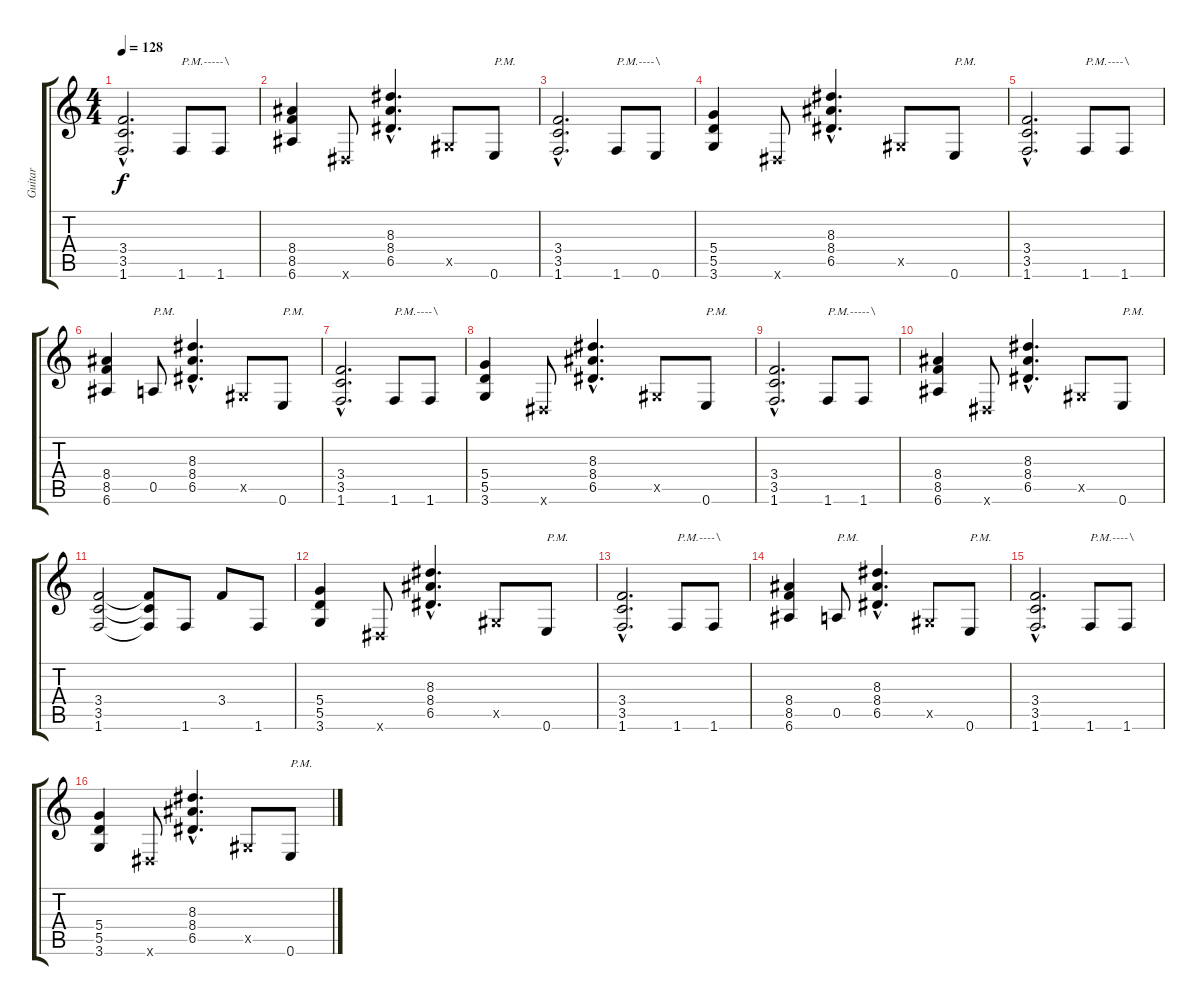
\track ("Guitar" "Guitar") {instrument distortionguitar}
\staff {score tabs}
\tuning (E4 B3 G3 D3 A2 E2) {hide}
\ts (4 4)
\tempo 128
\clef g2
\ks c
(3.4{hac} 3.5{hac} 1.6{hac}).2{d dy f} 1.6.8{txt "P.M.-----\\"} 1.6.8 |
(8.4 8.5 6.6).4 -1.6{x}.8 (8.3{hac} 8.4{hac} 6.5{hac}).4{d} -1.5{x}.8 0.6.8{txt "P.M."} |
(3.4{hac} 3.5{hac} 1.6{hac}).2{d} 1.6.8{txt "P.M.----\\"} 0.6.8 |
(5.4 5.5 3.6).4 -1.6{x}.8 (8.3{hac} 8.4{hac} 6.5{hac}).4{d} -1.5{x}.8 0.6.8{txt "P.M."} |
(3.4{hac} 3.5{hac} 1.6{hac}).2{d} 1.6.8{txt "P.M.----\\"} 1.6.8 |
(8.4 8.5 6.6).4 0.5.8{txt "P.M."} (8.3{hac} 8.4{hac} 6.5{hac}).4{d} -1.5{x}.8 0.6.8{txt "P.M."} |
(3.4{hac} 3.5{hac} 1.6{hac}).2{d} 1.6.8{txt "P.M.----\\"} 1.6.8 |
(5.4 5.5 3.6).4 -1.6{x}.8 (8.3{hac} 8.4{hac} 6.5{hac}).4{d} -1.5{x}.8 0.6.8{txt "P.M."} |
(3.4{hac} 3.5{hac} 1.6{hac}).2{d} 1.6.8{txt "P.M.-----\\"} 1.6.8 |
(8.4 8.5 6.6).4 -1.6{x}.8 (8.3{hac} 8.4{hac} 6.5{hac}).4{d} -1.5{x}.8 0.6.8{txt "P.M."} |
(3.4 3.5 1.6).2 (3.4{t} 3.5{t} 1.6{t}).8 1.6.8 3.4.8 1.6.8 |
(5.4 5.5 3.6).4 -1.6{x}.8 (8.3{hac} 8.4{hac} 6.5{hac}).4{d} -1.5{x}.8 0.6.8{txt "P.M."} |
(3.4{hac} 3.5{hac} 1.6{hac}).2{d} 1.6.8{txt "P.M.----\\"} 1.6.8 |
(8.4 8.5 6.6).4 0.5.8{txt "P.M."} (8.3{hac} 8.4{hac} 6.5{hac}).4{d} -1.5{x}.8 0.6.8{txt "P.M."} |
(3.4{hac} 3.5{hac} 1.6{hac}).2{d} 1.6.8{txt "P.M.----\\"} 1.6.8 |
(5.4 5.5 3.6).4 -1.6{x}.8 (8.3{hac} 8.4{hac} 6.5{hac}).4{d} -1.5{x}.8 0.6.8{txt "P.M."}
